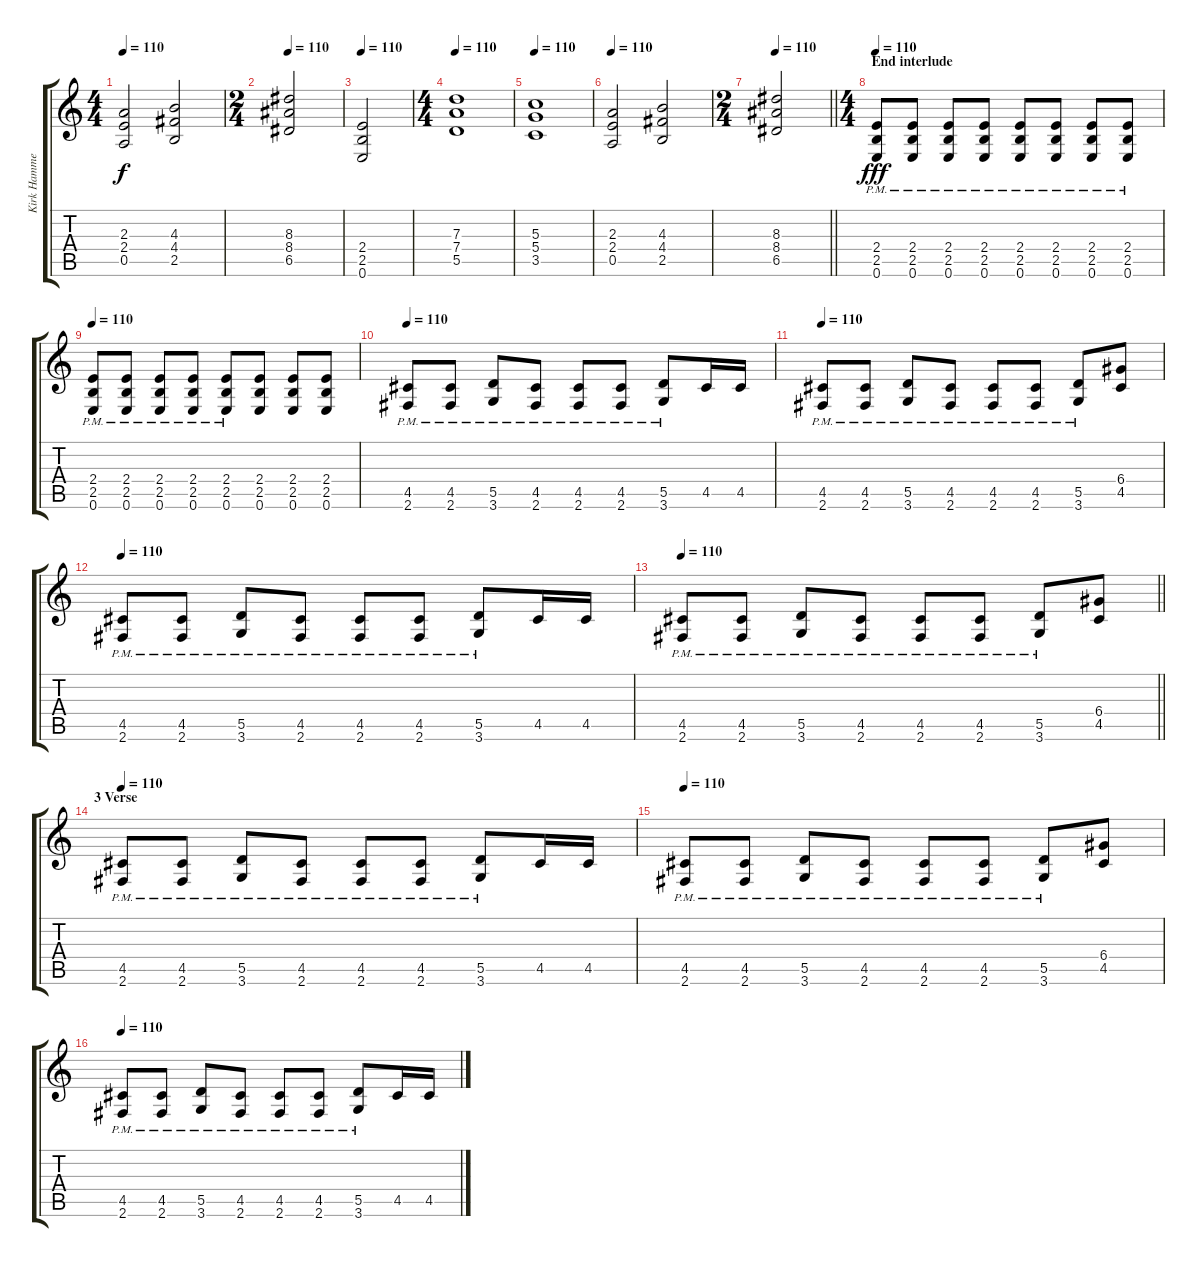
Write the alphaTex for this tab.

\track ("Kirk Hammet" "Kirk Hamme") {instrument distortionguitar}
\staff {score tabs}
\tuning (E4 B3 G3 D3 A2 E2) {hide}
\ts (4 4)
\tempo 110
\clef g2
\ks c
(2.3 2.4 0.5).2{dy f} (4.3 4.4 2.5).2 |
\ts (2 4)
\tempo 110
(8.3 8.4 6.5).2 |
\tempo 110
(2.4 2.5 0.6).2 |
\ts (4 4)
\tempo 110
(7.3 7.4 5.5).1 |
\tempo 110
(5.3 5.4 3.5).1 |
\tempo 110
(2.3 2.4 0.5).2 (4.3 4.4 2.5).2 |
\ts (2 4)
\tempo 110
\barLineRight lightlight
(8.3 8.4 6.5).2 |
\ts (4 4)
\section ("" "End interlude")
\tempo 110
(2.4{pm} 2.5{pm} 0.6{pm}).8{dy fff} (2.4{pm} 2.5{pm} 0.6{pm}).8 (2.4{pm} 2.5{pm} 0.6{pm}).8 (2.4{pm} 2.5{pm} 0.6{pm}).8 (2.4{pm} 2.5{pm} 0.6{pm}).8 (2.4{pm} 2.5{pm} 0.6{pm}).8 (2.4{pm} 2.5{pm} 0.6{pm}).8 (2.4{pm} 2.5{pm} 0.6{pm}).8 |
\tempo 110
(2.4{pm} 2.5{pm} 0.6{pm}).8 (2.4{pm} 2.5{pm} 0.6{pm}).8 (2.4{pm} 2.5{pm} 0.6{pm}).8 (2.4{pm} 2.5{pm} 0.6{pm}).8 (2.4{pm} 2.5{pm} 0.6{pm}).8 (2.4 2.5 0.6).8 (2.4 2.5 0.6).8 (2.4 2.5 0.6).8 |
\tempo 110
(4.5{pm} 2.6{pm}).8 (4.5{pm} 2.6{pm}).8 (5.5{pm} 3.6{pm}).8 (4.5{pm} 2.6{pm}).8 (4.5{pm} 2.6{pm}).8 (4.5{pm} 2.6{pm}).8 (5.5{pm} 3.6{pm}).8 4.5.16 4.5.16 |
\tempo 110
(4.5{pm} 2.6{pm}).8 (4.5{pm} 2.6{pm}).8 (5.5{pm} 3.6{pm}).8 (4.5{pm} 2.6{pm}).8 (4.5{pm} 2.6{pm}).8 (4.5{pm} 2.6{pm}).8 (5.5{pm} 3.6{pm}).8 (6.4 4.5).8 |
\tempo 110
(4.5{pm} 2.6{pm}).8 (4.5{pm} 2.6{pm}).8 (5.5{pm} 3.6{pm}).8 (4.5{pm} 2.6{pm}).8 (4.5{pm} 2.6{pm}).8 (4.5{pm} 2.6{pm}).8 (5.5{pm} 3.6{pm}).8 4.5.16 4.5.16 |
\tempo 110
\barLineRight lightlight
(4.5{pm} 2.6{pm}).8 (4.5{pm} 2.6{pm}).8 (5.5{pm} 3.6{pm}).8 (4.5{pm} 2.6{pm}).8 (4.5{pm} 2.6{pm}).8 (4.5{pm} 2.6{pm}).8 (5.5{pm} 3.6{pm}).8 (6.4 4.5).8 |
\section ("" "3 Verse")
\tempo 110
(4.5{pm} 2.6{pm}).8 (4.5{pm} 2.6{pm}).8 (5.5{pm} 3.6{pm}).8 (4.5{pm} 2.6{pm}).8 (4.5{pm} 2.6{pm}).8 (4.5{pm} 2.6{pm}).8 (5.5{pm} 3.6{pm}).8 4.5.16 4.5.16 |
\tempo 110
(4.5{pm} 2.6{pm}).8 (4.5{pm} 2.6{pm}).8 (5.5{pm} 3.6{pm}).8 (4.5{pm} 2.6{pm}).8 (4.5{pm} 2.6{pm}).8 (4.5{pm} 2.6{pm}).8 (5.5{pm} 3.6{pm}).8 (6.4 4.5).8 |
\tempo 110
(4.5{pm} 2.6{pm}).8 (4.5{pm} 2.6{pm}).8 (5.5{pm} 3.6{pm}).8 (4.5{pm} 2.6{pm}).8 (4.5{pm} 2.6{pm}).8 (4.5{pm} 2.6{pm}).8 (5.5{pm} 3.6{pm}).8 4.5.16 4.5.16
